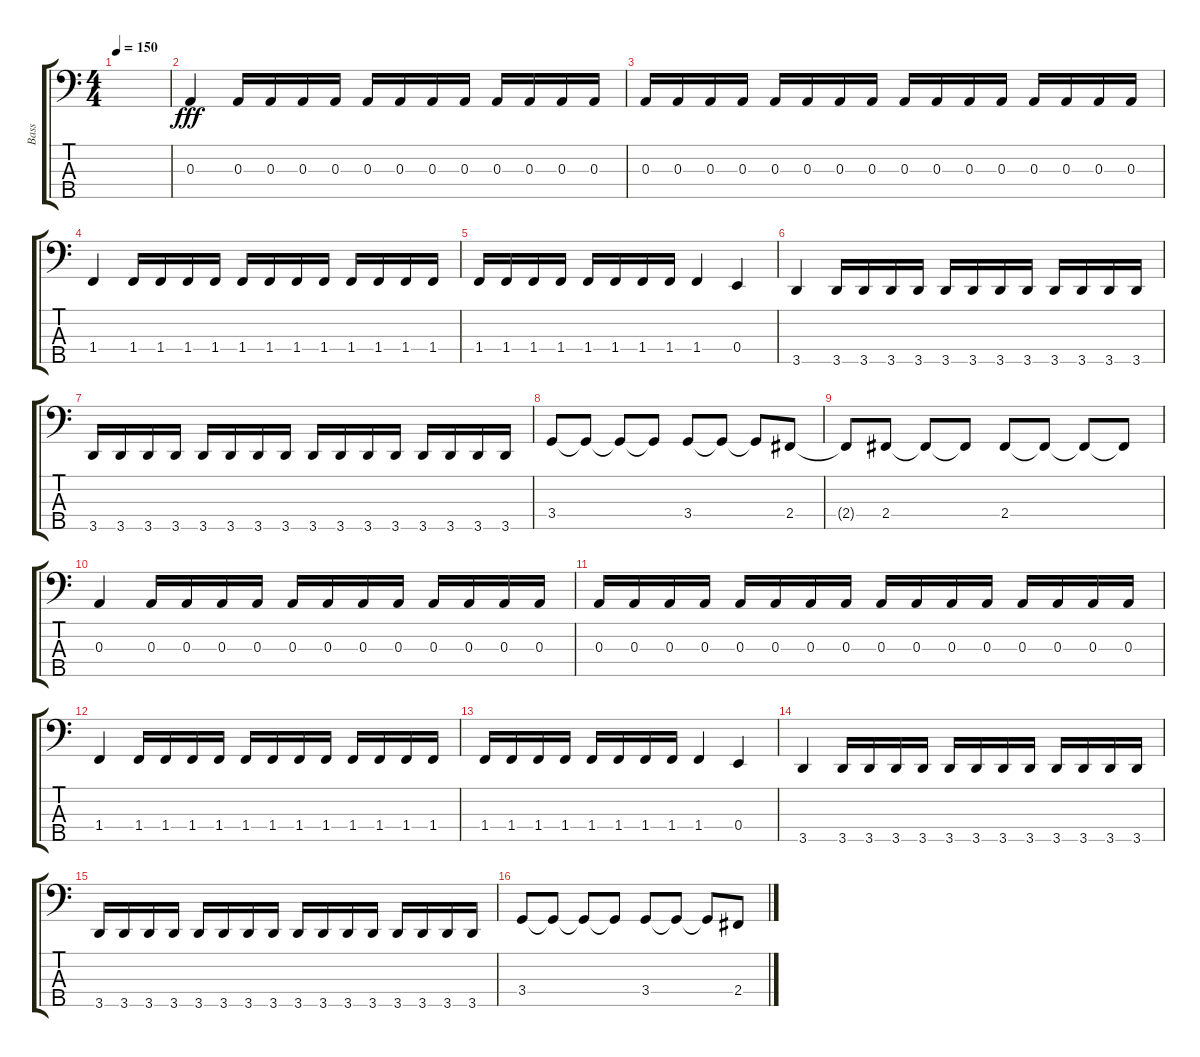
\track ("Bass" "Bass") {instrument electricbassfinger}
\staff {score tabs}
\tuning (G2 D2 A1 E1 B0) {hide}
\ts (4 4)
\tempo 150
\clef f4
\ks c
|
0.3.4{dy fff} 0.3.16 0.3.16 0.3.16 0.3.16 0.3.16 0.3.16 0.3.16 0.3.16 0.3.16 0.3.16 0.3.16 0.3.16 |
0.3.16 0.3.16 0.3.16 0.3.16 0.3.16 0.3.16 0.3.16 0.3.16 0.3.16 0.3.16 0.3.16 0.3.16 0.3.16 0.3.16 0.3.16 0.3.16 |
1.4.4 1.4.16 1.4.16 1.4.16 1.4.16 1.4.16 1.4.16 1.4.16 1.4.16 1.4.16 1.4.16 1.4.16 1.4.16 |
1.4.16 1.4.16 1.4.16 1.4.16 1.4.16 1.4.16 1.4.16 1.4.16 1.4.4 0.4.4 |
3.5.4 3.5.16 3.5.16 3.5.16 3.5.16 3.5.16 3.5.16 3.5.16 3.5.16 3.5.16 3.5.16 3.5.16 3.5.16 |
3.5.16 3.5.16 3.5.16 3.5.16 3.5.16 3.5.16 3.5.16 3.5.16 3.5.16 3.5.16 3.5.16 3.5.16 3.5.16 3.5.16 3.5.16 3.5.16 |
3.4.8 3.4{t}.8 3.4{t}.8 3.4{t}.8 3.4.8 3.4{t}.8 3.4{t}.8 2.4.8 |
2.4{t}.8 2.4.8 2.4{t}.8 2.4{t}.8 2.4.8 2.4{t}.8 2.4{t}.8 2.4{t}.8 |
0.3.4 0.3.16 0.3.16 0.3.16 0.3.16 0.3.16 0.3.16 0.3.16 0.3.16 0.3.16 0.3.16 0.3.16 0.3.16 |
0.3.16 0.3.16 0.3.16 0.3.16 0.3.16 0.3.16 0.3.16 0.3.16 0.3.16 0.3.16 0.3.16 0.3.16 0.3.16 0.3.16 0.3.16 0.3.16 |
1.4.4 1.4.16 1.4.16 1.4.16 1.4.16 1.4.16 1.4.16 1.4.16 1.4.16 1.4.16 1.4.16 1.4.16 1.4.16 |
1.4.16 1.4.16 1.4.16 1.4.16 1.4.16 1.4.16 1.4.16 1.4.16 1.4.4 0.4.4 |
3.5.4 3.5.16 3.5.16 3.5.16 3.5.16 3.5.16 3.5.16 3.5.16 3.5.16 3.5.16 3.5.16 3.5.16 3.5.16 |
3.5.16 3.5.16 3.5.16 3.5.16 3.5.16 3.5.16 3.5.16 3.5.16 3.5.16 3.5.16 3.5.16 3.5.16 3.5.16 3.5.16 3.5.16 3.5.16 |
3.4.8 3.4{t}.8 3.4{t}.8 3.4{t}.8 3.4.8 3.4{t}.8 3.4{t}.8 2.4.8
